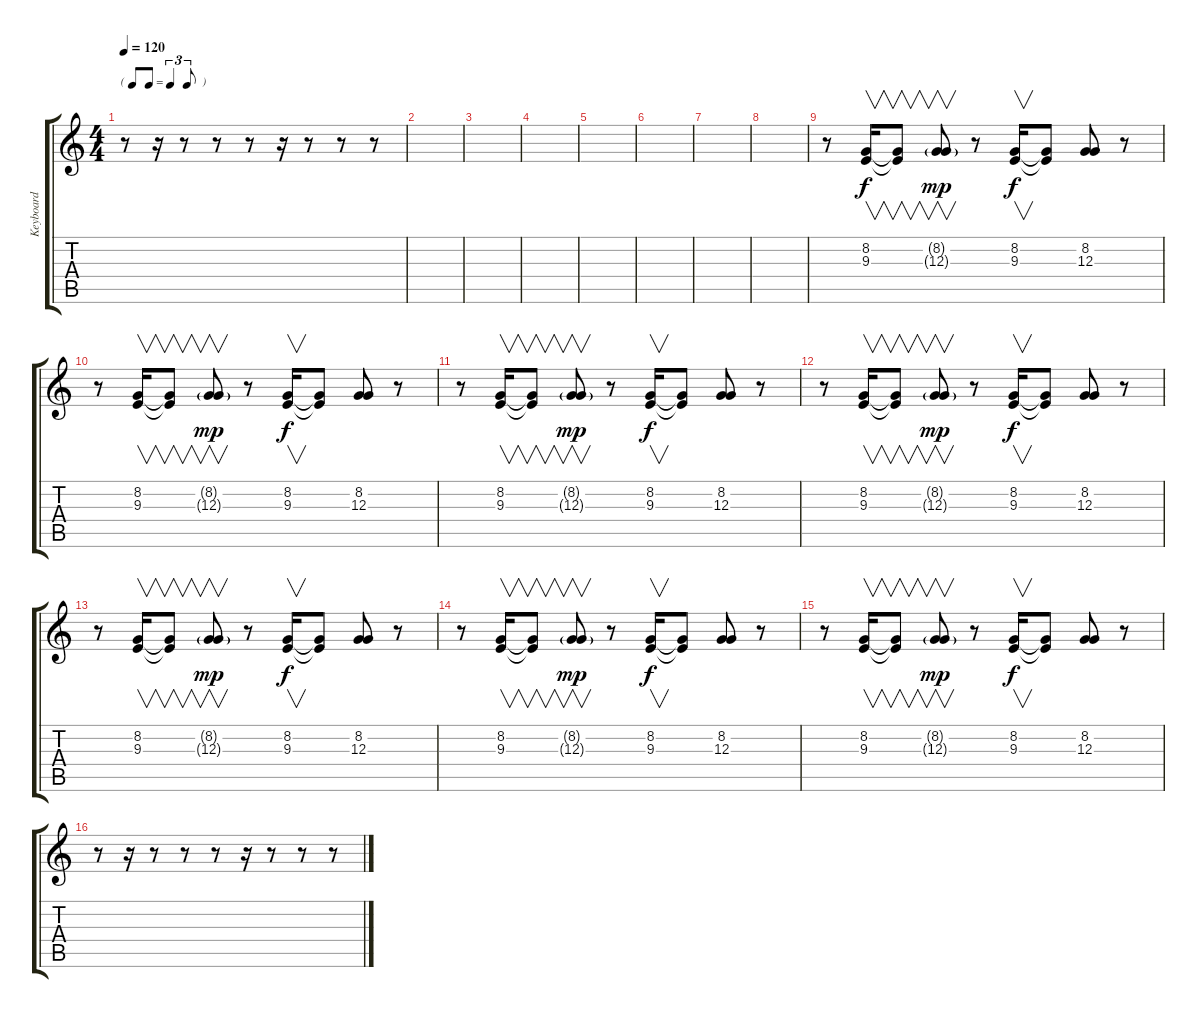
\track ("Keyboard" "Keyboard") {instrument pad3polysynth}
\staff {score tabs}
\tuning (E4 B3 G3 D3 A2 E2) {hide}
\ts (4 4)
\tf triplet8th
\tempo 120
\clef g2
\ks c
r.8{dy f} r.16 r.8 r.8 r.8 r.16 r.8 r.8 r.8 |
|
|
|
|
|
|
|
r.8 (8.2 9.3).16{v} (8.2{t} 9.3{t}).8{v} (8.2{g} 12.3{g}).8{v dy mp} r.8 (8.2 9.3).16{v dy f} (8.2{t} 9.3{t}).8 (8.2 12.3).8 r.8 |
r.8 (8.2 9.3).16{v} (8.2{t} 9.3{t}).8{v} (8.2{g} 12.3{g}).8{v dy mp} r.8 (8.2 9.3).16{v dy f} (8.2{t} 9.3{t}).8 (8.2 12.3).8 r.8 |
r.8 (8.2 9.3).16{v} (8.2{t} 9.3{t}).8{v} (8.2{g} 12.3{g}).8{v dy mp} r.8 (8.2 9.3).16{v dy f} (8.2{t} 9.3{t}).8 (8.2 12.3).8 r.8 |
r.8 (8.2 9.3).16{v} (8.2{t} 9.3{t}).8{v} (8.2{g} 12.3{g}).8{v dy mp} r.8 (8.2 9.3).16{v dy f} (8.2{t} 9.3{t}).8 (8.2 12.3).8 r.8 |
r.8 (8.2 9.3).16{v} (8.2{t} 9.3{t}).8{v} (8.2{g} 12.3{g}).8{v dy mp} r.8 (8.2 9.3).16{v dy f} (8.2{t} 9.3{t}).8 (8.2 12.3).8 r.8 |
r.8 (8.2 9.3).16{v} (8.2{t} 9.3{t}).8{v} (8.2{g} 12.3{g}).8{v dy mp} r.8 (8.2 9.3).16{v dy f} (8.2{t} 9.3{t}).8 (8.2 12.3).8 r.8 |
r.8 (8.2 9.3).16{v} (8.2{t} 9.3{t}).8{v} (8.2{g} 12.3{g}).8{v dy mp} r.8 (8.2 9.3).16{v dy f} (8.2{t} 9.3{t}).8 (8.2 12.3).8 r.8 |
r.8 r.16 r.8 r.8 r.8 r.16 r.8 r.8 r.8
